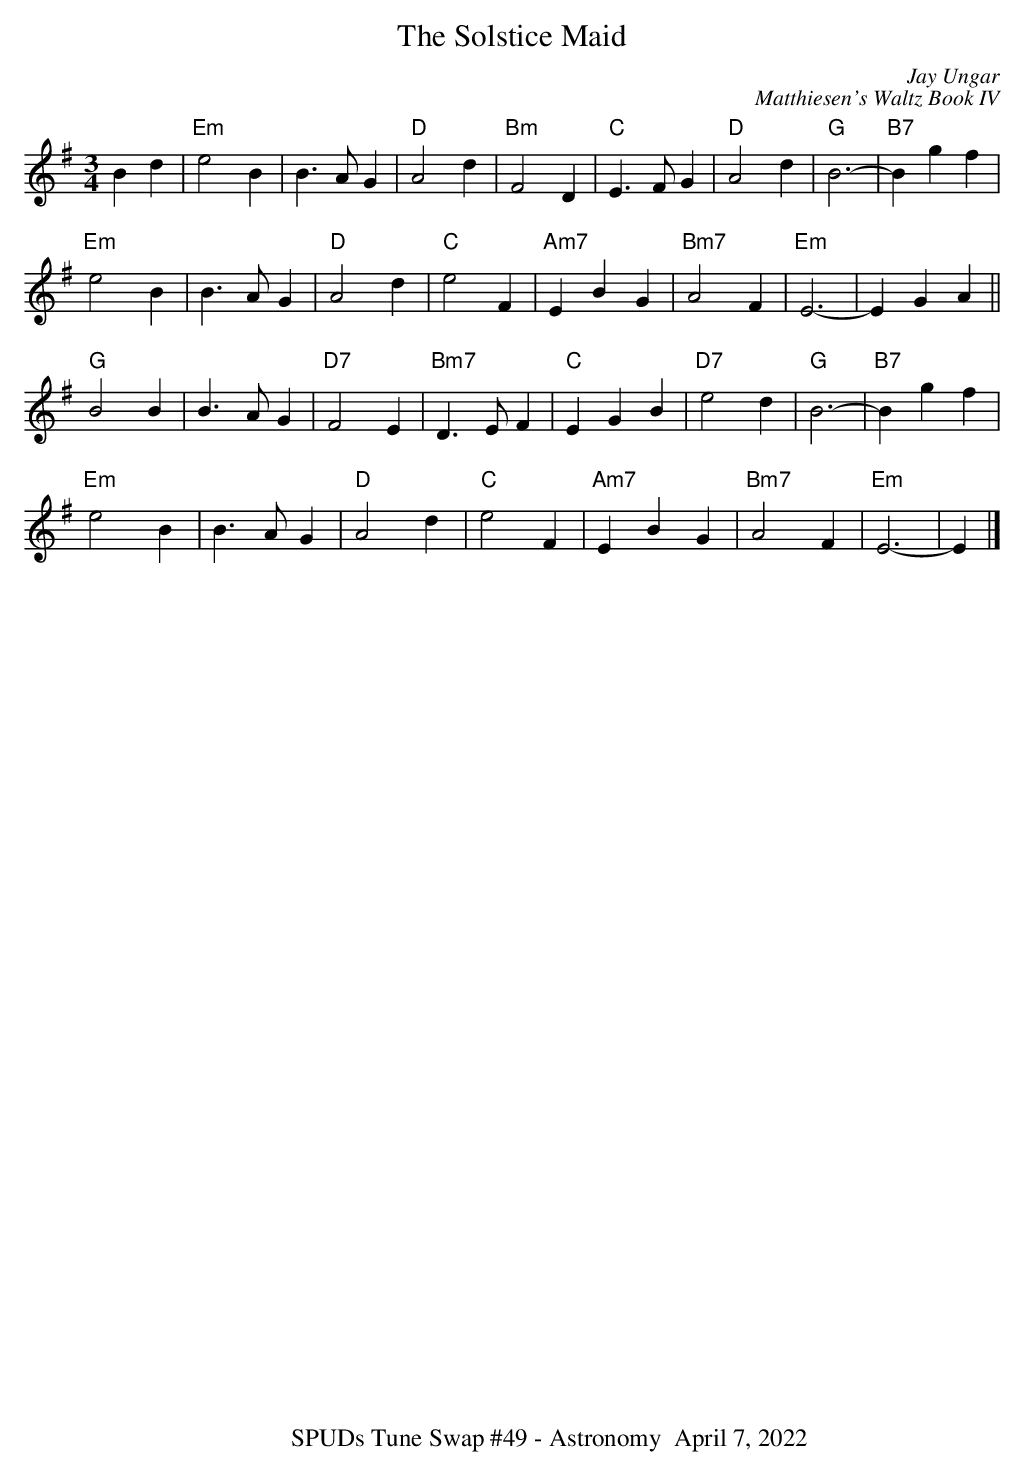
X:1
T:Solstice Maid, The
C:Jay Ungar
C:Matthiesen's Waltz Book IV
M:3/4
L:1/4
K:G
Bd|"Em" e2B | B>A G | "D" A2 d | "Bm" F2 D |\
"C" E>FG | "D" A2 d | "G" B3- | "B7" B gf |
"Em" e2B | B>A G | "D" A2 d |"C" e2 F |\
"Am7" EBG | "Bm7" A2 F | "Em" E3- | E GA ||
"G" B2 B | B>AG | "D7" F2 E | "Bm7" D>EF |\
"C" EGB | "D7" e2 d | "G" B3- | "B7" B gf |
"Em" e2B | B>A G | "D" A2 d |"C" e2 F |\
"Am7" EBG | "Bm7" A2 F | "Em" E3- | E |]
